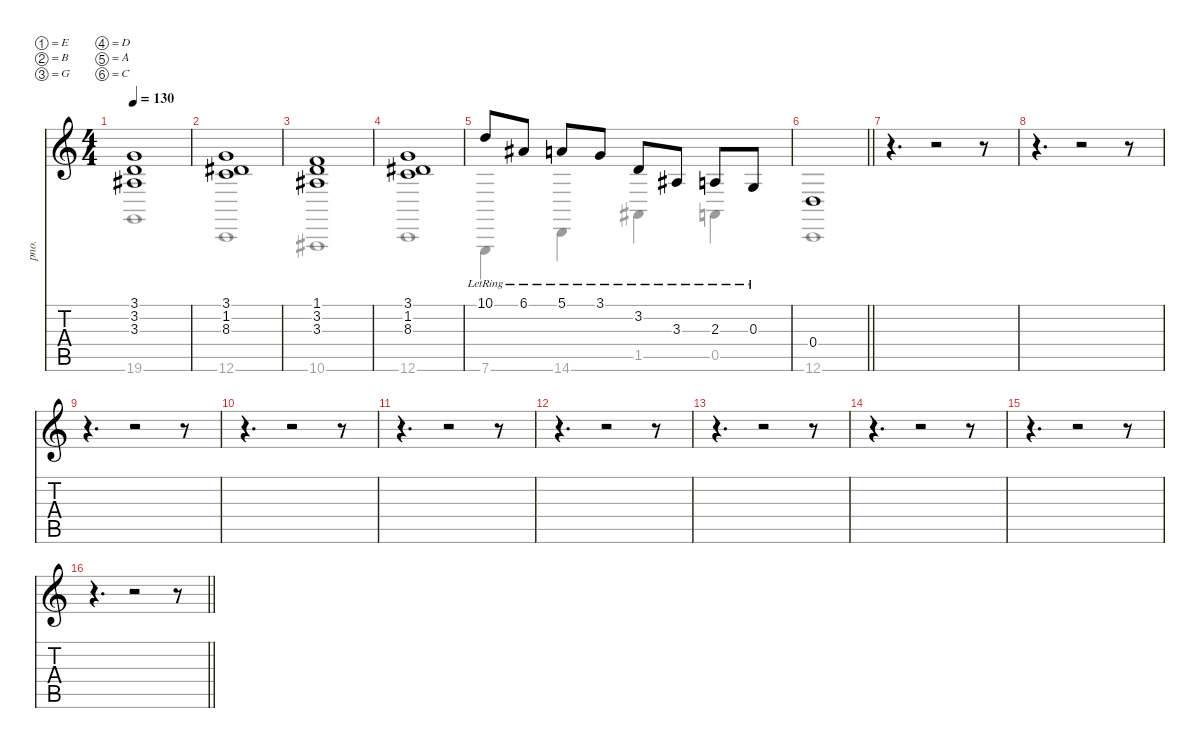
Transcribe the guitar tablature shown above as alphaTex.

\defaultSystemsLayout 4
\hideDynamics
\bracketExtendMode nobrackets
\track ("Reney" "pno.") {instrument brightacousticpiano}
\staff {score tabs}
\tuning (E4 B3 G3 D3 A2 C1)
\voice
\ts (4 4)
\tempo 130
\clef g2
\ks c
(3.1 3.2 3.3{acc #}).1{dy f beam Up} |
(3.1 1.2 8.3{acc #}).1{beam Up} |
(1.1 3.2 3.3{acc #}).1{beam Up} |
(3.1 1.2 8.3{acc #}).1{beam Up} |
10.1{lr}.8{dy mf beam Up} 6.1{lr acc #}.8{beam Up} 5.1{lr}.8{beam Up} 3.1{lr}.8{dy mp beam Up} 3.2{lr}.8{beam Up} 3.3{lr acc #}.8{dy p beam Up} 2.3{lr}.8{beam Up} 0.3{lr}.8{beam Up} |
\barLineRight lightlight
0.4.1{dy pp beam Up} |
r.4{d beam Down} r.2{beam Down} r.8{beam Down} |
r.4{d beam Down} r.2{beam Down} r.8{beam Down} |
r.4{d beam Down} r.2{beam Down} r.8{beam Down} |
r.4{d beam Down} r.2{beam Down} r.8{beam Down} |
r.4{d beam Down} r.2{beam Down} r.8{beam Down} |
r.4{d beam Down} r.2{beam Down} r.8{beam Down} |
r.4{d beam Down} r.2{beam Down} r.8{beam Down} |
r.4{d beam Down} r.2{beam Down} r.8{beam Down} |
r.4{d beam Down} r.2{beam Down} r.8{beam Down} |
\barLineRight lightlight
r.4{d beam Down} r.2{beam Down} r.8{beam Down}
\voice
\clef g2
\ottava regular
\simile none
\ks c
19.6.1{dy f beam Down} |
12.6.1{beam Down} |
10.6{acc #}.1{beam Down} |
12.6.1{beam Down} |
7.6.4{dy mp beam Down} 14.6.4{beam Down} 1.5{acc #}.4{beam Down} 0.5.4{dy p beam Down} |
\barLineRight lightlight
12.6.1{dy pp beam Down} |
|
|
|
|
|
|
|
|
|
\barLineRight lightlight
